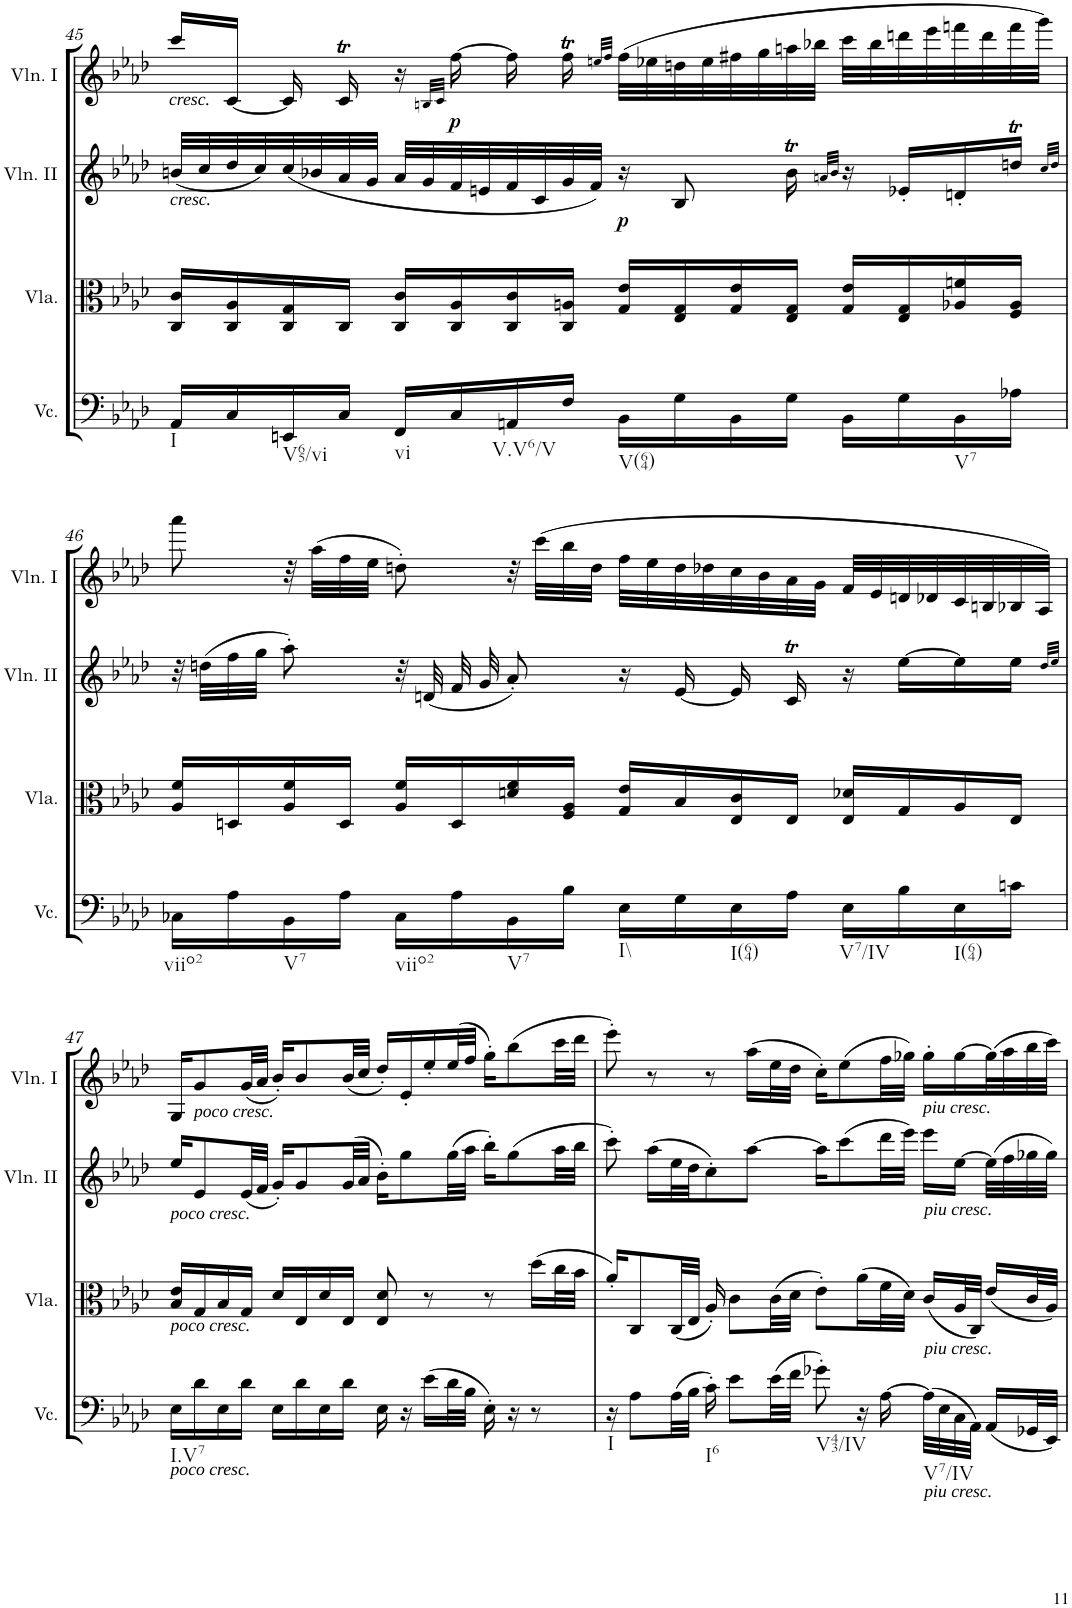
**kern	**kern	**kern	**dynam	**kern	**dynam
*part4	*part3	*part2	*part2	*part1	*part1
*staff4	*staff3	*staff2	*staff2	*staff1	*staff1
*I"Violoncello	*I"Viola	*I"Violin II	*	*I"Violin I	*
*I'Vc.	*I'Vla.	*I'Vln. II	*	*I'Vln. I	*
!!LO:PB:g=z
*clefF4	*clefC3	*clefG2	*	*clefG2	*
*k[b-e-a-d-]	*k[b-e-a-d-]	*k[b-e-a-d-]	*	*k[b-e-a-d-]	*
*A-:	*A-:	*A-:	*	*A-:	*
*M4/4	*M4/4	*M4/4	*	*M4/4	*
*met(c)	*met(c)	*met(c)	*	*met(c)	*
=45	=45	=45	=45	=45	=45
!	!	!	!	!LO:TX:b:i:t=cresc.	!
!	!	!LO:TX:b:i:t=cresc.	!	!	!
!LO:TX:b:t=I	!	!	!	!	!
16AA-/LL	16C/ 16c/LL	(32bn/LLL	.	16ccc/LL	.
.	.	32cc/	.	.	.
16C/	16C/ 16A-/	32dd-/	.	[16c/JJ	.
.	.	32cc/)	.	.	.
!LO:TX:b:t=V65/vi	!	!	!	!	!
16EEn/	16C/ 16G/	(32cc/	.	16c/]	.
.	.	32b-X/	.	.	.
16C/JJ	16C/JJ	32a-/	.	16ct/	.
.	.	32g/JJJ	.	.	.
!LO:TX:b:t=vi	!	!	!	!	!
16FF/LL	16C/ 16c/LL	32a-/LLL	.	16r	.
.	.	32g/	.	.	.
.	.	.	.	32qBn/LLL	.
.	.	.	.	32qc/JJJ	.
!	!	!	!	!	!LO:DY:b
16C/	16C/ 16A-/	32f/	.	[16ff\	p
.	.	32en/	.	.	.
!LO:TX:b:t=V.V6/V	!	!	!	!	!
16AAn/	16C/ 16c/	32f/	.	16ff\]	.
.	.	32c/	.	.	.
16F/JJ	16C/ 16An/JJ	32g/	.	16ffT\	.
.	.	32f/JJJ)	.	.	.
.	.	.	.	32qeen/LLL	.
.	.	.	.	32qff/JJJ	.
!LO:TX:b:t=V(64)	!	!	!	!	!
!	!	!	!LO:DY:b	!	!
16BB-\LL	16G/ 16e-/LL	16r	p	(32ff\LLL	.
.	.	.	.	32ee-X\	.
16G\	16E-/ 16G/	8B-/	.	32ddn\	.
.	.	.	.	32ee-\	.
16BB-\	16G/ 16e-/	.	.	32ff#X\	.
.	.	.	.	32gg\	.
16G\JJ	16E-/ 16G/JJ	16b-T\	.	32aan\	.
.	.	.	.	32bb-X\JJJ	.
.	.	32qan/LLL	.	.	.
.	.	32qb-/JJJ	.	.	.
16BB-\LL	16G/ 16e-/LL	16r	.	32ccc\LLL	.
.	.	.	.	32bb-\	.
16G\	16E-/ 16G/	16e-X'/LL	.	32dddn\	.
.	.	.	.	32eee-\	.
!LO:TX:b:t=V7	!	!	!	!	!
16BB-\	16A-X/ 16fn/	16dn'/	.	32fffn\	.
.	.	.	.	32ddd\	.
16A-X\JJ	16F/ 16A-/JJ	16ddnt/JJ	.	32fff\	.
.	.	.	.	32ggg\JJJ)	.
.	.	32qcc/LLL	.	.	.
.	.	32qdd/JJJ	.	.	.
!!LO:LB:g=z
=46	=46	=46	=46	=46	=46
!LO:TX:b:t=viio2	!	!	!	!	!
16C-X\LL	16A-/ 16f/LL	32r	.	8aaa-\	.
.	.	(32ddn\LLL	.	.	.
16A-\	16Dn/	32ff\	.	.	.
.	.	32gg\JJJ	.	.	.
!LO:TX:b:t=V7	!	!	!	!	!
16BB-\	16A-/ 16f/	8aa-'\)	.	32r	.
.	.	.	.	(32aa-\LLL	.
16A-\JJ	16D/JJ	.	.	32ff\	.
.	.	.	.	32ee-\JJJ	.
!LO:TX:b:t=viio2	!	!	!	!	!
16C-\LL	16A-/ 16f/LL	32r	.	8ddn'\)	.
.	.	(32dn/	.	.	.
16A-\	16D/	32f/	.	.	.
.	.	32g/	.	.	.
!LO:TX:b:t=V7	!	!	!	!	!
16BB-\	16dn/ 16f/	8a-'/)	.	32r	.
.	.	.	.	(32ccc\LLL	.
16B-\JJ	16F/ 16A-/JJ	.	.	32bb-\	.
.	.	.	.	32dd\JJJ	.
!LO:TX:b:t=I\\	!	!	!	!	!
16E-\LL	16G/ 16e-/LL	16r	.	32ff\LLL	.
.	.	.	.	32ee-\	.
16G\	16B-/	[16e-/	.	32dd\	.
.	.	.	.	32dd-X\	.
!LO:TX:b:t=I(64)	!	!	!	!	!
16E-\	16E-/ 16c/	16e-/]	.	32cc\	.
.	.	.	.	32b-\	.
16A-\JJ	16E-/JJ	16ct/	.	32a-\	.
.	.	.	.	32g\JJJ	.
!LO:TX:b:t=V7/IV	!	!	!	!	!
16E-\LL	16E-/ 16d-X/LL	16r	.	32f/LLL	.
.	.	.	.	32e-/	.
16B-\	16G/	[16ee-\LL	.	32dn/	.
.	.	.	.	32d-X/	.
!LO:TX:b:t=I(64)	!	!	!	!	!
16E-\	16A-/	16ee-\]	.	32c/	.
.	.	.	.	32Bn/	.
16cn\JJ	16E-/JJ	16ee-\JJ	.	32B-X/	.
.	.	.	.	32A-/JJJ)	.
.	.	32qdd/LLL	.	.	.
.	.	32qee-/JJJ	.	.	.
!!LO:LB:g=z
=47	=47	=47	=47	=47	=47
!	!	!LO:TX:b:i:t=poco cresc.	!	!	!
!	!LO:TX:b:i:t=poco cresc.	!	!	!	!
!LO:TX:b:i:t=poco cresc.	!	!	!	!	!
!LO:TX:b:t=I.V7	!	!	!	!	!
16E-\LL	16B-/ 16e-/LL	16ee-/KL	.	16G/KL	.
!	!	!	!	!LO:TX:b:i:t=poco cresc.	!
16d-\	16G/	8e-/	.	8g/	.
16E-\	16B-/	.	.	.	.
16d-\JJ	16G/JJ	(32e-/LL	.	(32g/LL	.
.	.	32f/JJJ	.	32a-/JJJ	.
16E-\LL	16d-/LL	16g'/KL)	.	16b-'/KL)	.
16d-\	16E-/	8g/	.	8b-/	.
16E-\	16d-/	.	.	.	.
16d-\JJ	16E-/JJ	(32g/LL	.	(32b-/LL	.
.	.	32a-/JJJ	.	32cc/JJJ	.
16E-\	8E-/ 8d-/	16b-'\KL)	.	16dd-'/LL)	.
16r	.	8gg\	.	16e-'/	.
(16e-\LL	8r	.	.	16ee-'/	.
32d-\L	.	(32gg\LL	.	(32ee-/L	.
32B-\JJJ	.	32aa-\JJJ	.	32ff/JJJ	.
16E-'\)	8r	16bb-'\KL)	.	16gg'\KL)	.
16r	.	(8gg\	.	(8bb-\	.
8r	(16dd-\LL	.	.	.	.
.	32cc\L	32aa-\LL	.	32ccc\LL	.
.	32b-\JJJ	32bb-\JJJ	.	32ddd-\JJJ	.
=48	=48	=48	=48	=48	=48
!LO:TX:b:t=I	!	!	!	!	!
16r	16a-'/KL)	8ccc'\)	.	8eee-'\)	.
8A-\L	8C/	.	.	.	.
.	.	(16aa-\LL	.	8r	.
(32A-\LL	(32C/LL	32ee-\L	.	.	.
32B-\JJJ	32E-/JJJ	32dd-\JJ	.	.	.
!LO:TX:b:t=I6	!	!	!	!	!
16c'\)	16A-'/)	8cc'\)	.	8r	.
8e-\L	8c\L	.	.	.	.
.	.	[8aa-\J	.	(16aa-\LL	.
(32e-\LL	(32c\LL	.	.	32ee-\L	.
32f\JJJ	32d-\JJJ	.	.	32dd-\JJJ	.
!LO:TX:b:t=V43/IV	!	!	!	!	!
8g-X'\)	8e-'\L)	16aa-\KL]	.	16cc'\KL)	.
.	.	(8ccc\	.	(8ee-\	.
16r	(16a-\L	.	.	.	.
[16A-\	32f\L	32ddd-\LL	.	32ff\LL	.
.	32d-\JJJ)	32eee-\JJJ)	.	32gg-X\JJJ)	.
!	!	!	!	!LO:TX:b:i:t=piu cresc.	!
!	!	!LO:TX:b:i:t=piu cresc.	!	!	!
!	!LO:TX:b:i:t=piu cresc.	!	!	!	!
!LO:TX:b:i:t=piu cresc.	!	!	!	!	!
!LO:TX:b:t=V7/IV	!	!	!	!	!
(32A-\LLL]	(16c/LL	16eee-\LL	.	16gg-'\LL	.
32E-\	.	.	.	.	.
32C\	32A-/L	[16ee-\JJ	.	[16gg-\	.
32AA-\JJJ)	32C/JJJ)	.	.	.	.
(16AA-/LL	(16e-/LL	(32ee-\LLL]	.	(32gg-\L]	.
.	.	32ff\	.	32aa-\	.
32GG-X/L	32c/L	32gg-X\	.	32bb-\	.
32EE-/JJJ)	32A-/JJJ)	32gg-\JJJ)	.	32ccc\JJJ)	.
=	=	=	=	=	=
*-	*-	*-	*-	*-	*-
